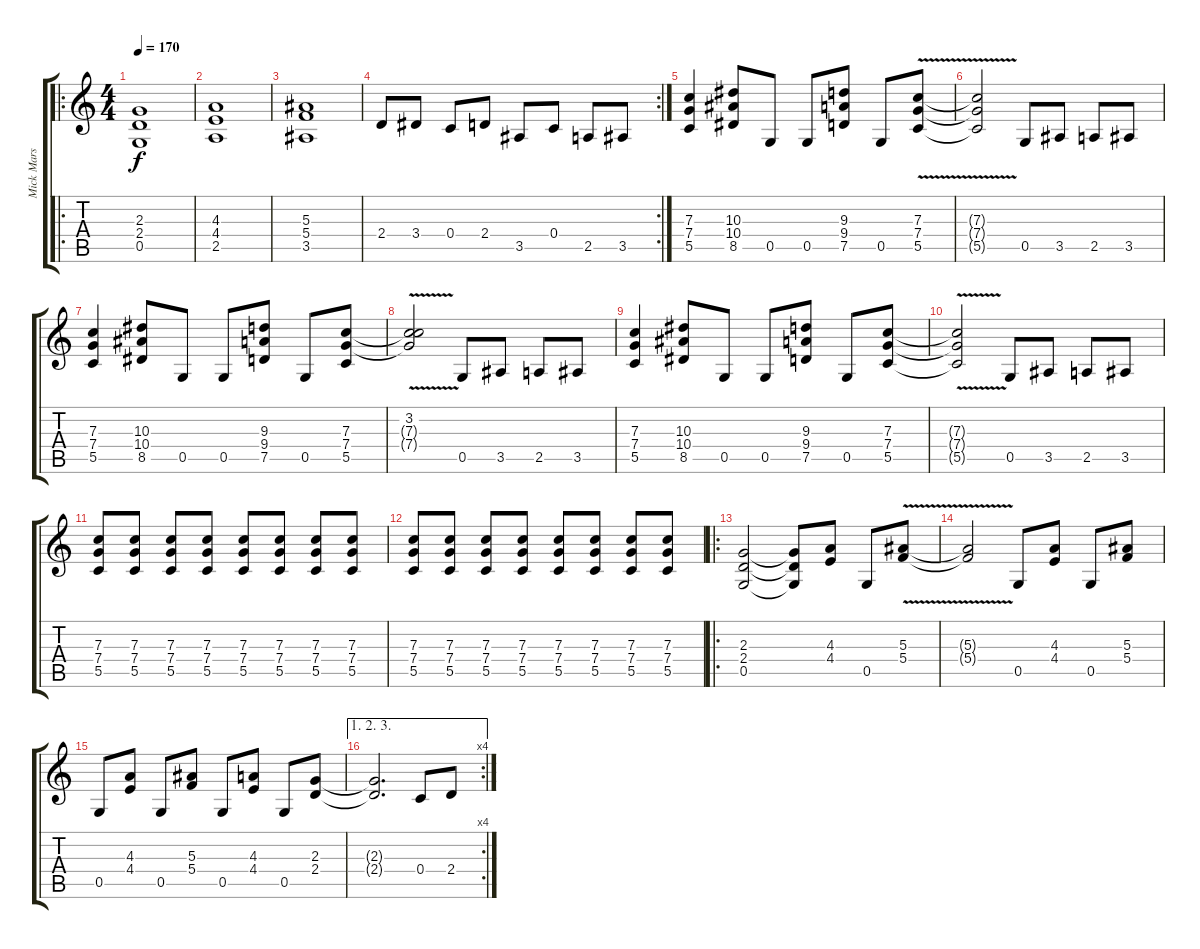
\track ("Mick Mars" "Mick Mars") {instrument distortionguitar}
\staff {score tabs}
\tuning (D4 A3 F3 C3 G2 D2) {hide}
\ro
\ts (4 4)
\tempo 170
\clef g2
\ks c
(2.3 2.4 0.5).1{dy f} |
(4.3 4.4 2.5).1 |
(5.3 5.4 3.5).1 |
\rc 2
2.4.8 3.4.8 0.4.8 2.4.8 3.5.8 0.4.8 2.5.8 3.5.8 |
(7.3 7.4 5.5).4 (10.3 10.4 8.5).8 0.5.8 0.5.8 (9.3 9.4 7.5).8 0.5.8 (7.3{v} 7.4{v} 5.5{v}).8 |
(7.3{v t} 7.4{v t} 5.5{v t}).2 0.5.8 3.5.8 2.5.8 3.5.8 |
(7.3 7.4 5.5).4 (10.3 10.4 8.5).8 0.5.8 0.5.8 (9.3 9.4 7.5).8 0.5.8 (7.3 7.4 5.5).8 |
(3.2{v} 7.3{v t} 7.4{v t}).2 0.5.8 3.5.8 2.5.8 3.5.8 |
(7.3 7.4 5.5).4 (10.3 10.4 8.5).8 0.5.8 0.5.8 (9.3 9.4 7.5).8 0.5.8 (7.3 7.4 5.5).8 |
(7.3{v t} 7.4{v t} 5.5{v t}).2 0.5.8 3.5.8 2.5.8 3.5.8 |
(7.3 7.4 5.5).8 (7.3 7.4 5.5).8 (7.3 7.4 5.5).8 (7.3 7.4 5.5).8 (7.3 7.4 5.5).8 (7.3 7.4 5.5).8 (7.3 7.4 5.5).8 (7.3 7.4 5.5).8 |
(7.3 7.4 5.5).8 (7.3 7.4 5.5).8 (7.3 7.4 5.5).8 (7.3 7.4 5.5).8 (7.3 7.4 5.5).8 (7.3 7.4 5.5).8 (7.3 7.4 5.5).8 (7.3 7.4 5.5).8 |
\ro
(2.3 2.4 0.5).2 (2.3{t} 2.4{t} 0.5{t}).8 (4.3 4.4).8 0.5.8 (5.3{v} 5.4{v}).8 |
(5.3{v t} 5.4{v t}).2 0.5.8 (4.3 4.4).8 0.5.8 (5.3 5.4).8 |
0.5.8 (4.3 4.4).8 0.5.8 (5.3 5.4).8 0.5.8 (4.3 4.4).8 0.5.8 (2.3 2.4).8 |
\ae (1 2 3)
\rc 4
(2.3{t} 2.4{t}).2{d} 0.4.8 2.4.8
